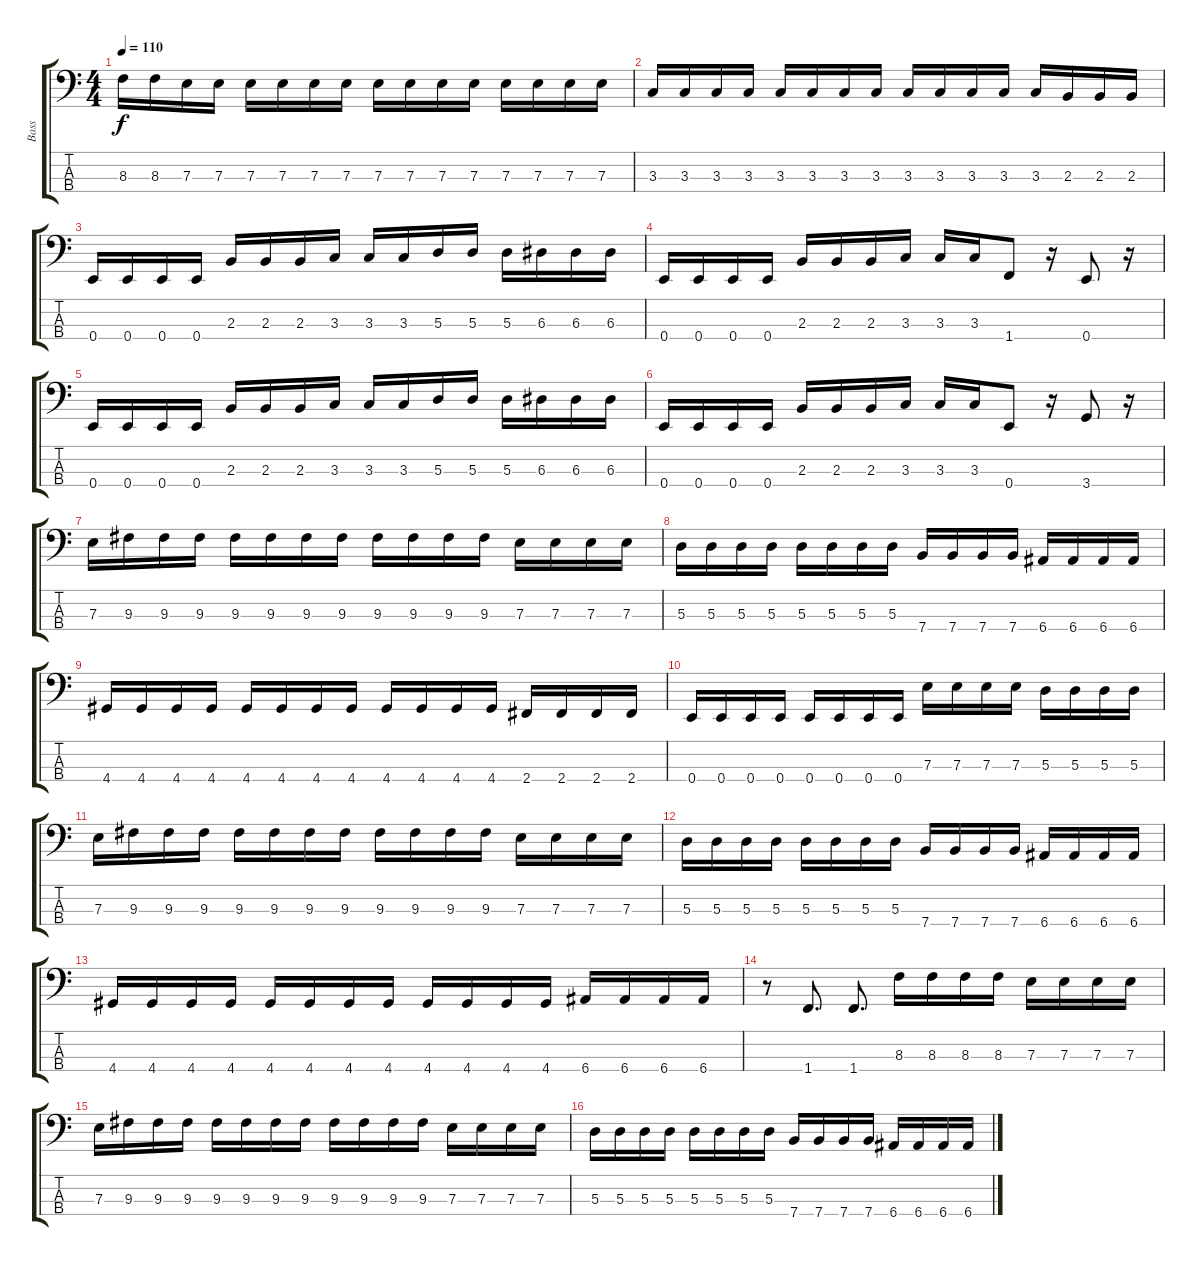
\track ("Bass" "Bass") {instrument electricbassfinger}
\staff {score tabs}
\tuning (G2 D2 A1 E1) {hide}
\ts (4 4)
\tempo 110
\clef f4
\ks c
8.3.16{dy f} 8.3.16 7.3.16 7.3.16 7.3.16 7.3.16 7.3.16 7.3.16 7.3.16 7.3.16 7.3.16 7.3.16 7.3.16 7.3.16 7.3.16 7.3.16 |
3.3.16 3.3.16 3.3.16 3.3.16 3.3.16 3.3.16 3.3.16 3.3.16 3.3.16 3.3.16 3.3.16 3.3.16 3.3.16 2.3.16 2.3.16 2.3.16 |
0.4.16 0.4.16 0.4.16 0.4.16 2.3.16 2.3.16 2.3.16 3.3.16 3.3.16 3.3.16 5.3.16 5.3.16 5.3.16 6.3.16 6.3.16 6.3.16 |
0.4.16 0.4.16 0.4.16 0.4.16 2.3.16 2.3.16 2.3.16 3.3.16 3.3.16 3.3.16 1.4.8 r.16 0.4.8 r.16 |
0.4.16 0.4.16 0.4.16 0.4.16 2.3.16 2.3.16 2.3.16 3.3.16 3.3.16 3.3.16 5.3.16 5.3.16 5.3.16 6.3.16 6.3.16 6.3.16 |
0.4.16 0.4.16 0.4.16 0.4.16 2.3.16 2.3.16 2.3.16 3.3.16 3.3.16 3.3.16 0.4.8 r.16 3.4.8 r.16 |
7.3.16 9.3.16 9.3.16 9.3.16 9.3.16 9.3.16 9.3.16 9.3.16 9.3.16 9.3.16 9.3.16 9.3.16 7.3.16 7.3.16 7.3.16 7.3.16 |
5.3.16 5.3.16 5.3.16 5.3.16 5.3.16 5.3.16 5.3.16 5.3.16 7.4.16 7.4.16 7.4.16 7.4.16 6.4.16 6.4.16 6.4.16 6.4.16 |
4.4.16 4.4.16 4.4.16 4.4.16 4.4.16 4.4.16 4.4.16 4.4.16 4.4.16 4.4.16 4.4.16 4.4.16 2.4.16 2.4.16 2.4.16 2.4.16 |
0.4.16 0.4.16 0.4.16 0.4.16 0.4.16 0.4.16 0.4.16 0.4.16 7.3.16 7.3.16 7.3.16 7.3.16 5.3.16 5.3.16 5.3.16 5.3.16 |
7.3.16 9.3.16 9.3.16 9.3.16 9.3.16 9.3.16 9.3.16 9.3.16 9.3.16 9.3.16 9.3.16 9.3.16 7.3.16 7.3.16 7.3.16 7.3.16 |
5.3.16 5.3.16 5.3.16 5.3.16 5.3.16 5.3.16 5.3.16 5.3.16 7.4.16 7.4.16 7.4.16 7.4.16 6.4.16 6.4.16 6.4.16 6.4.16 |
4.4.16 4.4.16 4.4.16 4.4.16 4.4.16 4.4.16 4.4.16 4.4.16 4.4.16 4.4.16 4.4.16 4.4.16 6.4.16 6.4.16 6.4.16 6.4.16 |
r.8 1.4.8{d} 1.4.8{d} 8.3.16 8.3.16 8.3.16 8.3.16 7.3.16 7.3.16 7.3.16 7.3.16 |
7.3.16 9.3.16 9.3.16 9.3.16 9.3.16 9.3.16 9.3.16 9.3.16 9.3.16 9.3.16 9.3.16 9.3.16 7.3.16 7.3.16 7.3.16 7.3.16 |
5.3.16 5.3.16 5.3.16 5.3.16 5.3.16 5.3.16 5.3.16 5.3.16 7.4.16 7.4.16 7.4.16 7.4.16 6.4.16 6.4.16 6.4.16 6.4.16
